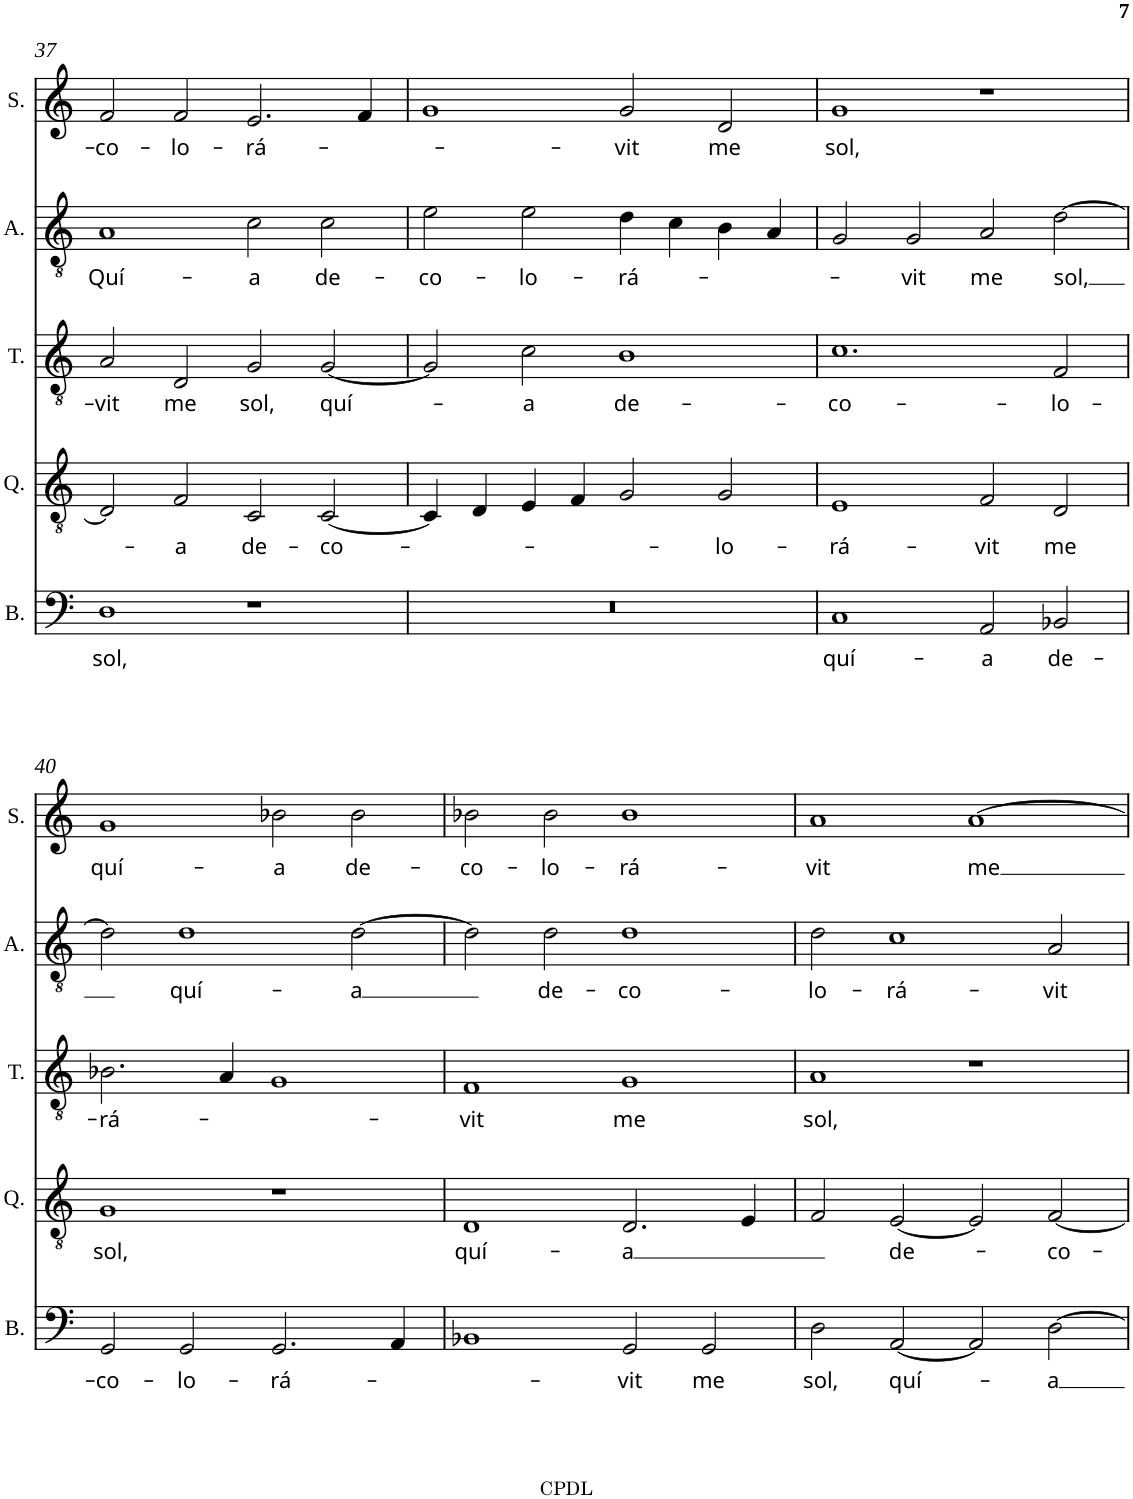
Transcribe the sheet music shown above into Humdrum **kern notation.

**kern	**text	**kern	**text	**kern	**text	**kern	**text	**kern	**text
*part5	*part5	*part4	*part4	*part3	*part3	*part2	*part2	*part1	*part1
*staff5	*staff5	*staff4	*staff4	*staff3	*staff3	*staff2	*staff2	*staff1	*staff1
*I"Bassus	*	*I"Quintus	*	*I"Tenor	*	*I"Altus	*	*I"Superius	*
*I'B.	*	*I'Q.	*	*I'T.	*	*I'A.	*	*I'S.	*
!!LO:PB:g=z
*clefF4	*	*clefGv2	*	*clefGv2	*	*clefGv2	*	*clefG2	*
*	*	*Trd8c14	*	*	*	*Trd1c2	*	*	*
*k[]	*	*k[]	*	*k[]	*	*k[]	*	*k[]	*
*M4/2	*	*M4/2	*	*M4/2	*	*M4/2	*	*M4/2	*
=37	=37	=37	=37	=37	=37	=37	=37	=37	=37
!	!LO:LY:b	!	!	!	!LO:LY:b	!	!LO:LY:b	!	!LO:LY:b
1D	sol,	2D/]	.	2A/	-vit	1A	Quí-	2f/	-co-
!	!	!	!LO:LY:b	!	!LO:LY:b	!	!	!	!LO:LY:b
.	.	2F/	-a	2D/	me	.	.	2f/	-lo-
!	!	!	!LO:LY:b	!	!LO:LY:b	!	!LO:LY:b	!	!LO:LY:b
1r	.	2C/	de-	2G/	sol,	2c\	-a	2.e/	-rá-
!	!	!	!LO:LY:b	!	!LO:LY:b	!	!LO:LY:b	!	!
.	.	[2C/	-co-	[2G/	quí-	2c\	de-	.	.
.	.	.	.	.	.	.	.	4f/	.
=38	=38	=38	=38	=38	=38	=38	=38	=38	=38
!	!	!	!	!	!	!	!LO:LY:b	!	!
0r	.	4C/]	.	2G/]	.	2e\	-co-	1g	.
.	.	4D/	.	.	.	.	.	.	.
!	!	!	!	!	!LO:LY:b	!	!LO:LY:b	!	!
.	.	4E/	.	2c\	-a	2e\	-lo-	.	.
.	.	4F/	.	.	.	.	.	.	.
!	!	!	!	!	!LO:LY:b	!	!LO:LY:b	!	!LO:LY:b
.	.	2G/	.	1B	de-	4d\	-rá-	2g/	-vit
.	.	.	.	.	.	4c\	.	.	.
!	!	!	!LO:LY:b	!	!	!	!	!	!LO:LY:b
.	.	2G/	-lo-	.	.	4B\	.	2d/	me
.	.	.	.	.	.	4A/	.	.	.
=39	=39	=39	=39	=39	=39	=39	=39	=39	=39
!	!LO:LY:b	!	!LO:LY:b	!	!LO:LY:b	!	!	!	!LO:LY:b
1C	quí-	1E	-rá-	1.c	-co-	2G/	.	1g	sol,
!	!	!	!	!	!	!	!LO:LY:b	!	!
.	.	.	.	.	.	2G/	-vit	.	.
!	!LO:LY:b	!	!LO:LY:b	!	!	!	!LO:LY:b	!	!
2AA/	-a	2F/	-vit	.	.	2A/	me	1r	.
!	!LO:LY:b	!	!LO:LY:b	!	!LO:LY:b	!	!LO:LY:b	!	!
2BB-X/	de-	2D/	me	2F/	-lo-	[2d\	sol,	.	.
!!LO:LB:g=z
=40	=40	=40	=40	=40	=40	=40	=40	=40	=40
!	!LO:LY:b	!	!LO:LY:b	!	!LO:LY:b	!	!	!	!LO:LY:b
2GG/	-co-	1G	sol,	2.B-X\	-rá-	2d\]	.	1g	quí-
!	!LO:LY:b	!	!	!	!	!	!LO:LY:b	!	!
2GG/	-lo-	.	.	.	.	1d	quí-	.	.
.	.	.	.	4A/	.	.	.	.	.
!	!LO:LY:b	!	!	!	!	!	!	!	!LO:LY:b
2.GG/	-rá-	1r	.	1G	.	.	.	2b-X\	-a
!	!	!	!	!	!	!	!LO:LY:b	!	!LO:LY:b
.	.	.	.	.	.	[2d\	-a	2b-\	de-
4AA/	.	.	.	.	.	.	.	.	.
=41	=41	=41	=41	=41	=41	=41	=41	=41	=41
!	!	!	!LO:LY:b	!	!LO:LY:b	!	!	!	!LO:LY:b
1BB-X	.	1D	quí-	1F	-vit	2d\]	.	2b-X\	-co-
!	!	!	!	!	!	!	!LO:LY:b	!	!LO:LY:b
.	.	.	.	.	.	2d\	de-	2b-\	-lo-
!	!LO:LY:b	!	!LO:LY:b	!	!LO:LY:b	!	!LO:LY:b	!	!LO:LY:b
2GG/	-vit	2.D/	-a	1G	me	1d	-co-	1b-	-rá-
!	!LO:LY:b	!	!	!	!	!	!	!	!
2GG/	me	.	.	.	.	.	.	.	.
.	.	4E/	.	.	.	.	.	.	.
=42	=42	=42	=42	=42	=42	=42	=42	=42	=42
!	!LO:LY:b	!	!	!	!LO:LY:b	!	!LO:LY:b	!	!LO:LY:b
2D\	sol,	2F/	.	1A	sol,	2d\	-lo-	1a	-vit
!	!LO:LY:b	!	!LO:LY:b	!	!	!	!LO:LY:b	!	!
[2AA/	quí-	[2E/	de-	.	.	1c	-rá-	.	.
!	!	!	!	!	!	!	!	!	!LO:LY:b
2AA/]	.	2E/]	.	1r	.	.	.	[1a	me
!	!LO:LY:b	!	!LO:LY:b	!	!	!	!LO:LY:b	!	!
[2D\	-a	[2F/	-co-	.	.	2A/	-vit	.	.
=	=	=	=	=	=	=	=	=	=
*-	*-	*-	*-	*-	*-	*-	*-	*-	*-
